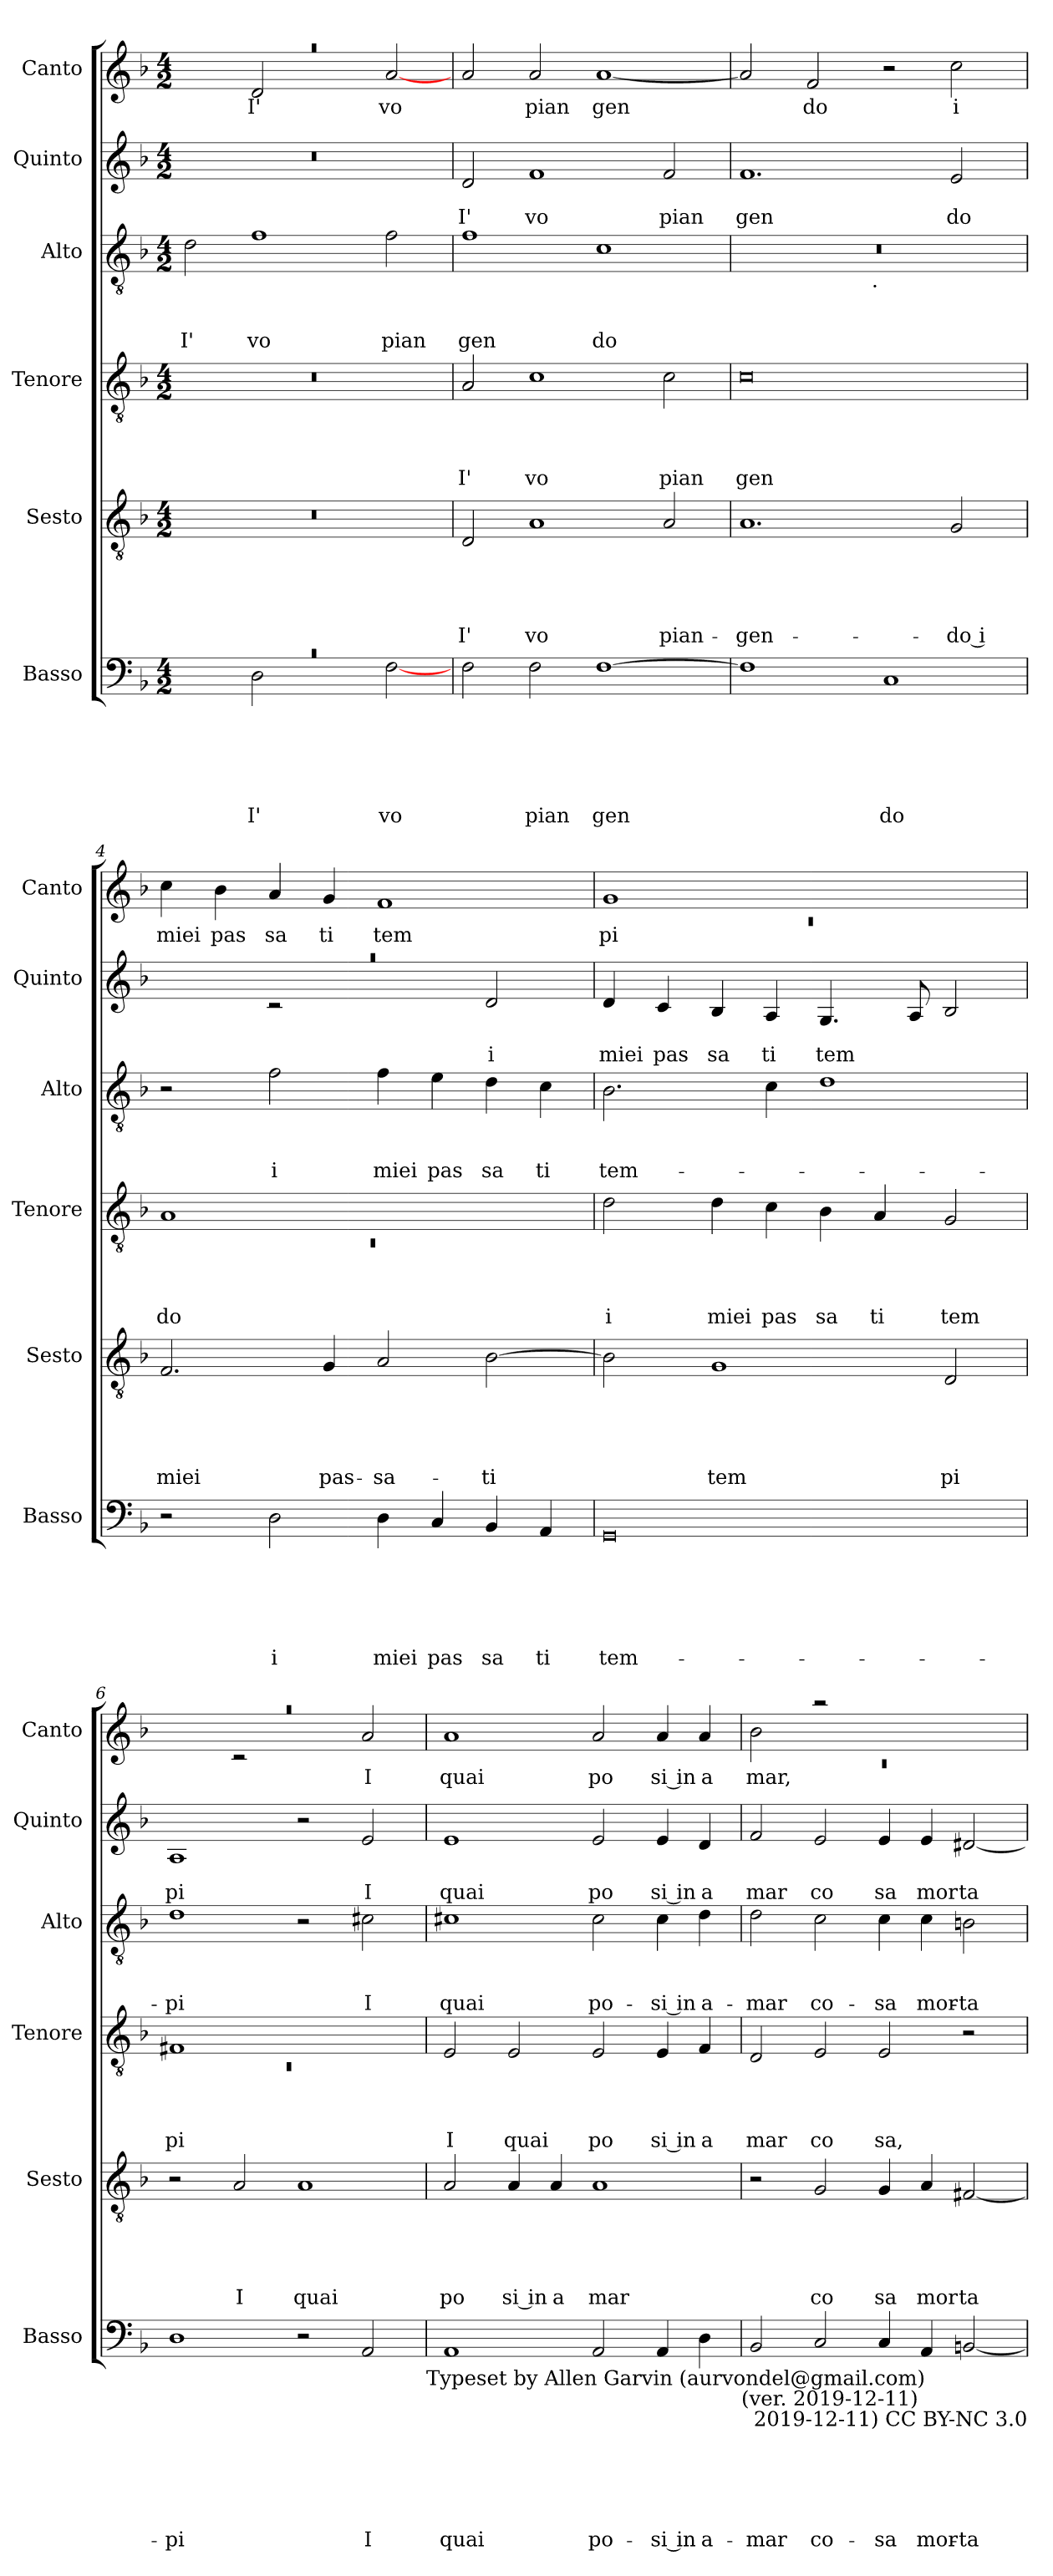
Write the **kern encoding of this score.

**kern	**text	**text	**text	**text	**text	**text	**kern	**text	**text	**text	**text	**text	**kern	**text	**text	**text	**text	**kern	**text	**text	**text	**kern	**text	**text	**kern	**text
*part6	*part6	*part6	*part6	*part6	*part6	*part6	*part5	*part5	*part5	*part5	*part5	*part5	*part4	*part4	*part4	*part4	*part4	*part3	*part3	*part3	*part3	*part2	*part2	*part2	*part1	*part1
*staff6	*staff6	*staff6	*staff6	*staff6	*staff6	*staff6	*staff5	*staff5	*staff5	*staff5	*staff5	*staff5	*staff4	*staff4	*staff4	*staff4	*staff4	*staff3	*staff3	*staff3	*staff3	*staff2	*staff2	*staff2	*staff1	*staff1
*I"Basso	*	*	*	*	*	*	*I"Sesto	*	*	*	*	*	*I"Tenore	*	*	*	*	*I"Alto	*	*	*	*I"Quinto	*	*	*I"Canto	*
*I'Basso	*	*	*	*	*	*	*I'Sesto	*	*	*	*	*	*I'Tenore	*	*	*	*	*I'Alto	*	*	*	*I'Quinto	*	*	*I'Canto	*
*clefF4	*	*	*	*	*	*	*clefGv2	*	*	*	*	*	*clefGv2	*	*	*	*	*clefGv2	*	*	*	*clefG2	*	*	*clefG2	*
*k[b-]	*	*	*	*	*	*	*k[b-]	*	*	*	*	*	*k[b-]	*	*	*	*	*k[b-]	*	*	*	*k[b-]	*	*	*k[b-]	*
*F:	*	*	*	*	*	*	*F:	*	*	*	*	*	*F:	*	*	*	*	*F:	*	*	*	*F:	*	*	*F:	*
*M4/2	*	*	*	*	*	*	*M4/2	*	*	*	*	*	*M4/2	*	*	*	*	*M4/2	*	*	*	*M4/2	*	*	*M4/2	*
=1	=1	=1	=1	=1	=1	=1	=1	=1	=1	=1	=1	=1	=1	=1	=1	=1	=1	=1	=1	=1	=1	=1	=1	=1	=1	=1
!LO:N:vis=1	!	!	!	!	!	!	!	!	!	!	!	!	!	!	!	!	!	!	!	!	!LO:LY:b	!	!	!	!LO:N:vis=1	!
*^	*	*	*	*	*	*	*	*	*	*	*	*	*	*	*	*	*	*	*	*	*	*	*	*	*^	*
0rc	2ryy	.	.	.	.	.	.	0r	.	.	.	.	.	0r	.	.	.	.	2d\	.	.	I'	0r	.	.	0raa	2ryy	.
!	!	!	!	!	!	!	!LO:LY:b	!	!	!	!	!	!	!	!	!	!	!	!	!	!	!LO:LY:b	!	!	!	!	!	!LO:LY:b
.	2D\	.	.	.	.	.	I'	.	.	.	.	.	.	.	.	.	.	.	1f	.	.	vo	.	.	.	.	2d/	I'
.	2ryy	.	.	.	.	.	.	.	.	.	.	.	.	.	.	.	.	.	.	.	.	.	.	.	.	.	2ryy	.
!	!	!	!	!	!	!	!LO:LY:b	!	!	!	!	!	!	!	!	!	!	!	!	!	!	!LO:LY:b	!	!	!	!	!	!LO:LY:b
.	[>2F\	.	.	.	.	.	vo	.	.	.	.	.	.	.	.	.	.	.	2f\	.	.	pian	.	.	.	.	[<2a/	vo
=2	=2	=2	=2	=2	=2	=2	=2	=2	=2	=2	=2	=2	=2	=2	=2	=2	=2	=2	=2	=2	=2	=2	=2	=2	=2	=2	=2	=2
!	!	!	!	!	!	!	!	!	!	!	!	!	!LO:LY:b	!	!	!	!	!LO:LY:b	!	!	!	!LO:LY:b	!	!	!LO:LY:b	!	!	!
*v	*v	*	*	*	*	*	*	*	*	*	*	*	*	*	*	*	*	*	*	*	*	*	*	*	*	*v	*v	*
2F\	.	.	.	.	.	.	2D/	.	.	.	.	I'	2A/	.	.	.	I'	1f	.	.	gen	2d/	.	I'	2a/	.
!	!	!	!	!	!	!LO:LY:b	!	!	!	!	!	!LO:LY:b	!	!	!	!	!LO:LY:b	!	!	!	!	!	!	!LO:LY:b	!	!LO:LY:b
2F\	.	.	.	.	.	pian	1A	.	.	.	.	vo	1c	.	.	.	vo	.	.	.	.	1f	.	vo	2a/	pian
!	!	!	!	!	!	!LO:LY:b	!	!	!	!	!	!	!	!	!	!	!	!	!	!	!LO:LY:b	!	!	!	!	!LO:LY:b
[>1F	.	.	.	.	.	gen	.	.	.	.	.	.	.	.	.	.	.	1c	.	.	do	.	.	.	[<1a	gen
!	!	!	!	!	!	!	!	!	!	!	!	!LO:LY:b	!	!	!	!	!LO:LY:b	!	!	!	!	!	!	!LO:LY:b	!	!
.	.	.	.	.	.	.	2A/	.	.	.	.	pian-	2c\	.	.	.	pian	.	.	.	.	2f/	.	pian	.	.
=3	=3	=3	=3	=3	=3	=3	=3	=3	=3	=3	=3	=3	=3	=3	=3	=3	=3	=3	=3	=3	=3	=3	=3	=3	=3	=3
!	!	!	!	!	!	!	!	!	!	!	!	!LO:LY:b	!	!	!	!	!LO:LY:b	!	!	!	!	!	!	!LO:LY:b	!	!
*	*	*	*	*	*	*	*	*	*	*	*	*	*	*	*	*	*	*^	*	*	*	*	*	*	*	*
1F]	.	.	.	.	.	.	1.A	.	.	.	.	-gen-	0c	.	.	.	gen	0r	2ryy	.	.	.	1.f	.	gen	2a/]	.
!	!	!	!	!	!	!	!	!	!	!	!	!	!	!	!	!	!	!	!	!	!	!	!	!	!	!	!LO:LY:b
.	.	.	.	.	.	.	.	.	.	.	.	.	.	.	.	.	.	.	4...ryy	.	.	.	.	.	.	2f/	do
!	!	!	!	!	!	!	!	!	!	!	!	!	!	!	!	!	!	!	!LO:TX:b:t=.	!	!	!	!	!	!	!	!
.	.	.	.	.	.	.	.	.	.	.	.	.	.	.	.	.	.	.	1ryy	.	.	.	.	.	.	.	.
!	!	!	!	!	!	!LO:LY:b	!	!	!	!	!	!	!	!	!	!	!	!	!	!	!	!	!	!	!	!	!
1C	.	.	.	.	.	do	.	.	.	.	.	.	.	.	.	.	.	.	.	.	.	.	.	.	.	2r	.
!	!	!	!	!	!	!	!	!	!	!	!	!LO:LY:b:rj	!	!	!	!	!	!	!	!	!	!	!	!	!LO:LY:b	!	!LO:LY:b
.	.	.	.	.	.	.	2G/	.	.	.	.	-do i	.	.	.	.	.	.	.	.	.	.	2e/	.	do	2cc\	i
.	.	.	.	.	.	.	.	.	.	.	.	.	.	.	.	.	.	.	32ryy	.	.	.	.	.	.	.	.
=4	=4	=4	=4	=4	=4	=4	=4	=4	=4	=4	=4	=4	=4	=4	=4	=4	=4	=4	=4	=4	=4	=4	=4	=4	=4	=4	=4
*	*	*	*	*	*	*	*	*	*	*	*	*	*^	*	*	*	*	*	*	*	*	*	*	*	*	*	*
!	!	!	!	!	!	!	!	!	!	!	!	!LO:LY:b	!	!LO:N:vis=1	!	!	!	!LO:LY:b	!	!	!	!	!	!LO:N:vis=1	!	!	!	!LO:LY:b
*	*	*	*	*	*	*	*	*	*	*	*	*	*	*	*	*	*	*	*v	*v	*	*	*	*^	*	*	*	*
2r	.	.	.	.	.	.	2.F/	.	.	.	.	miei	1A	0rC	.	.	.	do	2r	.	.	.	0raa	2ryy	.	.	4cc\	miei
!	!	!	!	!	!	!	!	!	!	!	!	!	!	!	!	!	!	!	!	!	!	!	!	!	!	!	!	!LO:LY:b
.	.	.	.	.	.	.	.	.	.	.	.	.	.	.	.	.	.	.	.	.	.	.	.	.	.	.	4b-\	pas
!	!	!	!	!	!	!LO:LY:b	!	!	!	!	!	!	!	!	!	!	!	!	!	!	!	!LO:LY:b	!	!	!	!	!	!LO:LY:b
2D\	.	.	.	.	.	i	.	.	.	.	.	.	.	.	.	.	.	.	2f\	.	.	i	.	2rc	.	.	4a/	sa
!	!	!	!	!	!	!	!	!	!	!	!	!LO:LY:b	!	!	!	!	!	!	!	!	!	!	!	!	!	!	!	!LO:LY:b
.	.	.	.	.	.	.	4G/	.	.	.	.	pas-	.	.	.	.	.	.	.	.	.	.	.	.	.	.	4g/	ti
!	!	!	!	!	!	!LO:LY:b	!	!	!	!	!	!LO:LY:b	!	!	!	!	!	!	!	!	!	!LO:LY:b	!	!	!	!	!	!LO:LY:b
4D\	.	.	.	.	.	miei	2A/	.	.	.	.	-sa-	1ryy	.	.	.	.	.	4f\	.	.	miei	.	2ryy	.	.	1f	tem
!	!	!	!	!	!	!LO:LY:b	!	!	!	!	!	!	!	!	!	!	!	!	!	!	!	!LO:LY:b	!	!	!	!	!	!
4C/	.	.	.	.	.	pas	.	.	.	.	.	.	.	.	.	.	.	.	4e\	.	.	pas	.	.	.	.	.	.
!	!	!	!	!	!	!LO:LY:b	!	!	!	!	!	!LO:LY:b	!	!	!	!	!	!	!	!	!	!LO:LY:b	!	!	!	!LO:LY:b	!	!
4BB-/	.	.	.	.	.	sa	[<2B-\	.	.	.	.	-ti	.	.	.	.	.	.	4d\	.	.	sa	.	2d/	.	i	.	.
!	!	!	!	!	!	!LO:LY:b	!	!	!	!	!	!	!	!	!	!	!	!	!	!	!	!LO:LY:b	!	!	!	!	!	!
4AA/	.	.	.	.	.	ti	.	.	.	.	.	.	.	.	.	.	.	.	4c\	.	.	ti	.	.	.	.	.	.
*	*	*	*	*	*	*	*	*	*	*	*	*	*v	*v	*	*	*	*	*	*	*	*	*v	*v	*	*	*	*
!!LO:PB:g=z
=5	=5	=5	=5	=5	=5	=5	=5	=5	=5	=5	=5	=5	=5	=5	=5	=5	=5	=5	=5	=5	=5	=5	=5	=5	=5	=5
*	*	*	*	*	*	*	*	*	*	*	*	*	*	*	*	*	*	*	*	*	*	*	*	*	*^	*
!	!	!	!	!	!	!LO:LY:b	!	!	!	!	!	!	!	!	!	!	!LO:LY:b	!	!	!	!LO:LY:b	!	!	!LO:LY:b	!	!LO:N:vis=1	!LO:LY:b
0GG	.	.	.	.	.	tem-	2B-\]	.	.	.	.	.	2d\	.	.	.	i	2.B-\	.	.	tem-	4d/	.	miei	1g	0rc	pi
!	!	!	!	!	!	!	!	!	!	!	!	!	!	!	!	!	!	!	!	!	!	!	!	!LO:LY:b	!	!	!
.	.	.	.	.	.	.	.	.	.	.	.	.	.	.	.	.	.	.	.	.	.	4c/	.	pas	.	.	.
!	!	!	!	!	!	!	!	!	!	!	!	!LO:LY:b	!	!	!	!	!LO:LY:b	!	!	!	!	!	!	!LO:LY:b	!	!	!
.	.	.	.	.	.	.	1G	.	.	.	.	tem	4d\	.	.	.	miei	.	.	.	.	4B-/	.	sa	.	.	.
!	!	!	!	!	!	!	!	!	!	!	!	!	!	!	!	!	!LO:LY:b	!	!	!	!	!	!	!LO:LY:b	!	!	!
.	.	.	.	.	.	.	.	.	.	.	.	.	4c\	.	.	.	pas	4c\	.	.	.	4A/	.	ti	.	.	.
!	!	!	!	!	!	!	!	!	!	!	!	!	!	!	!	!	!LO:LY:b	!	!	!	!	!	!	!LO:LY:b	!	!	!
.	.	.	.	.	.	.	.	.	.	.	.	.	4B-\	.	.	.	sa	1d	.	.	.	4.G/	.	tem	1ryy	.	.
!	!	!	!	!	!	!	!	!	!	!	!	!	!	!	!	!	!LO:LY:b	!	!	!	!	!	!	!	!	!	!
.	.	.	.	.	.	.	.	.	.	.	.	.	4A/	.	.	.	ti	.	.	.	.	.	.	.	.	.	.
.	.	.	.	.	.	.	.	.	.	.	.	.	.	.	.	.	.	.	.	.	.	8A/	.	.	.	.	.
!	!	!	!	!	!	!	!	!	!	!	!	!LO:LY:b	!	!	!	!	!LO:LY:b	!	!	!	!	!	!	!	!	!	!
.	.	.	.	.	.	.	2D/	.	.	.	.	pi	2G/	.	.	.	tem	.	.	.	.	2B-/	.	.	.	.	.
=6	=6	=6	=6	=6	=6	=6	=6	=6	=6	=6	=6	=6	=6	=6	=6	=6	=6	=6	=6	=6	=6	=6	=6	=6	=6	=6	=6
*	*	*	*	*	*	*	*	*	*	*	*	*	*^	*	*	*	*	*	*	*	*	*	*	*	*	*	*
!	!	!	!	!	!	!LO:LY:b	!	!	!	!	!	!	!	!LO:N:vis=1	!	!	!	!LO:LY:b	!	!	!	!LO:LY:b	!	!	!LO:LY:b	!LO:N:vis=1	!	!
1D	.	.	.	.	.	-pi	2r	.	.	.	.	.	1F#X	0rC	.	.	.	pi	1d	.	.	-pi	1A	.	pi	0raa	2ryy	.
!	!	!	!	!	!	!	!	!	!	!	!	!LO:LY:b	!	!	!	!	!	!	!	!	!	!	!	!	!	!	!	!
.	.	.	.	.	.	.	2A/	.	.	.	.	I	.	.	.	.	.	.	.	.	.	.	.	.	.	.	2rc	.
!	!	!	!	!	!	!	!	!	!	!	!	!LO:LY:b	!	!	!	!	!	!	!	!	!	!	!	!	!	!	!	!
2r	.	.	.	.	.	.	1A	.	.	.	.	quai	1ryy	.	.	.	.	.	2r	.	.	.	2r	.	.	.	2ryy	.
!	!	!	!	!	!	!LO:LY:b	!	!	!	!	!	!	!	!	!	!	!	!	!	!	!	!LO:LY:b	!	!	!LO:LY:b	!	!	!LO:LY:b
2AA/	.	.	.	.	.	I	.	.	.	.	.	.	.	.	.	.	.	.	2c#X\	.	.	I	2e/	.	I	.	2a/	I
*	*	*	*	*	*	*	*	*	*	*	*	*	*v	*v	*	*	*	*	*	*	*	*	*	*	*	*	*	*
!LO:TX:b:t=Typeset by Allen Garvin (aurvondel@gmail.com)	!	!	!	!	!	!	!	!	!	!	!	!	!	!	!	!	!	!	!	!	!	!	!	!	!	!	!
=7	=7	=7	=7	=7	=7	=7	=7	=7	=7	=7	=7	=7	=7	=7	=7	=7	=7	=7	=7	=7	=7	=7	=7	=7	=7	=7	=7
!	!	!	!	!	!	!LO:LY:b	!	!	!	!	!	!LO:LY:b	!	!	!	!	!LO:LY:b	!	!	!	!LO:LY:b	!	!	!LO:LY:b	!	!	!LO:LY:b
*	*	*	*	*	*	*	*	*	*	*	*	*	*	*	*	*	*	*	*	*	*	*	*	*	*v	*v	*
1AA	.	.	.	.	.	quai	2A/	.	.	.	.	po	2E/	.	.	.	I	1c#X	.	.	quai	1e	.	quai	1a	quai
!	!	!	!	!	!	!	!	!	!	!	!	!LO:LY:b:rj	!	!	!	!	!LO:LY:b	!	!	!	!	!	!	!	!	!
.	.	.	.	.	.	.	4A/	.	.	.	.	si in	2E/	.	.	.	quai	.	.	.	.	.	.	.	.	.
!	!	!	!	!	!	!	!	!	!	!	!	!LO:LY:b	!	!	!	!	!	!	!	!	!	!	!	!	!	!
.	.	.	.	.	.	.	4A/	.	.	.	.	a	.	.	.	.	.	.	.	.	.	.	.	.	.	.
!	!	!	!	!	!	!LO:LY:b	!	!	!	!	!	!LO:LY:b	!	!	!	!	!LO:LY:b	!	!	!	!LO:LY:b	!	!	!LO:LY:b	!	!LO:LY:b
2AA/	.	.	.	.	.	po-	1A	.	.	.	.	mar	2E/	.	.	.	po	2c#\	.	.	po-	2e/	.	po	2a/	po
!	!	!	!	!	!	!LO:LY:b:rj	!	!	!	!	!	!	!	!	!	!	!LO:LY:b:rj	!	!	!	!LO:LY:b:rj	!	!	!LO:LY:b:rj	!	!LO:LY:b:rj
4AA/	.	.	.	.	.	-si in	.	.	.	.	.	.	4E/	.	.	.	si in	4c#\	.	.	-si in	4e/	.	si in	4a/	si in
!	!	!	!	!	!	!LO:LY:b	!	!	!	!	!	!	!	!	!	!	!LO:LY:b	!	!	!	!LO:LY:b	!	!	!LO:LY:b	!	!LO:LY:b
4D\	.	.	.	.	.	a-	.	.	.	.	.	.	4F/	.	.	.	a	4d\	.	.	a-	4d/	.	a	4a/	a
!LO:TX:b:t=(ver. 2019-12-11)	!	!	!	!	!	!	!	!	!	!	!	!	!	!	!	!	!	!	!	!	!	!	!	!	!	!
=8	=8	=8	=8	=8	=8	=8	=8	=8	=8	=8	=8	=8	=8	=8	=8	=8	=8	=8	=8	=8	=8	=8	=8	=8	=8	=8
*	*	*	*	*	*	*	*	*	*	*	*	*	*	*	*	*	*	*	*	*	*	*	*	*	*^	*
!	!	!	!	!	!	!LO:LY:b	!	!	!	!	!	!	!	!	!	!	!LO:LY:b	!	!	!	!LO:LY:b	!	!	!LO:LY:b	!	!LO:N:vis=1	!LO:LY:b
2BB-/	.	.	.	.	.	-mar	2r	.	.	.	.	.	2D/	.	.	.	mar	2d\	.	.	-mar	2f/	.	mar	2b-\	0rc	mar,
!	!	!	!	!	!	!LO:LY:b	!	!	!	!	!	!LO:LY:b	!	!	!	!	!LO:LY:b	!	!	!	!LO:LY:b	!	!	!LO:LY:b	!	!	!
2C/	.	.	.	.	.	co-	2G/	.	.	.	.	co	2E/	.	.	.	co	2c\	.	.	co-	2e/	.	co	2raa	.	.
!	!	!	!	!	!	!LO:LY:b	!	!	!	!	!	!LO:LY:b	!	!	!	!	!LO:LY:b	!	!	!	!LO:LY:b	!	!	!LO:LY:b	!	!	!
4C/	.	.	.	.	.	-sa	4G/	.	.	.	.	sa	2E/	.	.	.	sa,	4c\	.	.	-sa	4e/	.	sa	1ryy	.	.
!	!	!	!	!	!	!LO:LY:b	!	!	!	!	!	!LO:LY:b	!	!	!	!	!	!	!	!	!LO:LY:b	!	!	!LO:LY:b	!	!	!
4AA/	.	.	.	.	.	mor-	4A/	.	.	.	.	mor	.	.	.	.	.	4c\	.	.	mor-	4e/	.	mor	.	.	.
!	!	!	!	!	!	!LO:LY:b	!	!	!	!	!	!LO:LY:b	!	!	!	!	!	!	!	!	!LO:LY:b	!	!	!LO:LY:b	!	!	!
[<2BBn/	.	.	.	.	.	-ta-	[<2F#X/	.	.	.	.	ta	2r	.	.	.	.	2Bn\	.	.	-ta-	[<2d#X/	.	ta	.	.	.
*	*	*	*	*	*	*	*	*	*	*	*	*	*	*	*	*	*	*	*	*	*	*	*	*	*v	*v	*
!LO:TX:b:t=2019-12-11) CC BY-NC 3.0	!	!	!	!	!	!	!	!	!	!	!	!	!	!	!	!	!	!	!	!	!	!	!	!	!	!
=	=	=	=	=	=	=	=	=	=	=	=	=	=	=	=	=	=	=	=	=	=	=	=	=	=	=
*-	*-	*-	*-	*-	*-	*-	*-	*-	*-	*-	*-	*-	*-	*-	*-	*-	*-	*-	*-	*-	*-	*-	*-	*-	*-	*-
